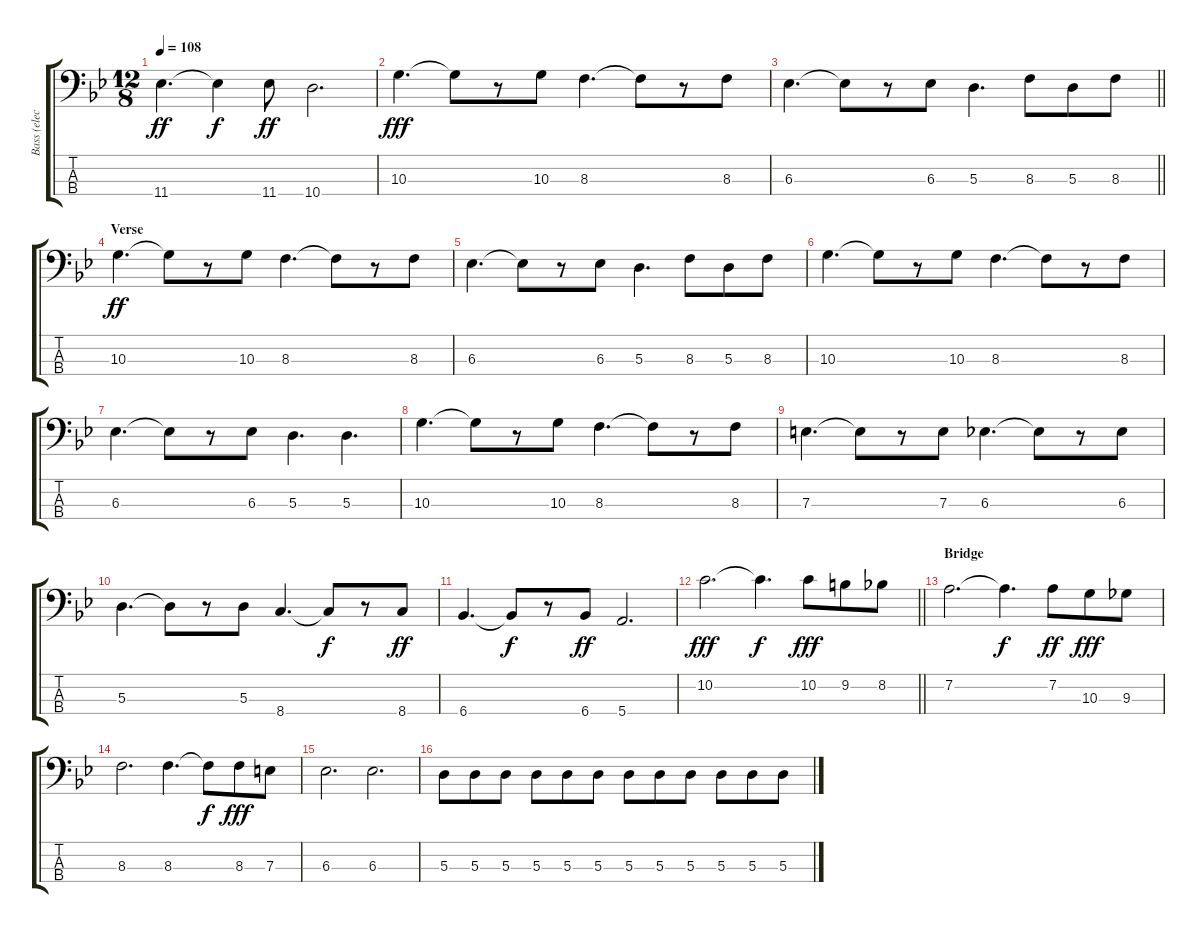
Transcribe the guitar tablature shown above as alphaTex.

\track ("Bass (elec.)" "Bass (elec") {instrument distortionguitar}
\staff {score tabs}
\tuning (G2 D2 A1 E1) {hide}
\ts (12 8)
\tempo 108
\clef f4
\ks gminor
11.4.4{d dy ff} 11.4{t}.4{dy f} 11.4.8{dy ff} 10.4.2{d} |
10.3.4{d dy fff instrument distortionguitar} 10.3{t}.8 r.8 10.3.8 8.3.4{d} 8.3{t}.8 r.8 8.3.8 |
\barLineRight lightlight
6.3.4{d} 6.3{t}.8 r.8 6.3.8 5.3.4{d} 8.3.8 5.3.8 8.3.8 |
\section ("" "Verse")
10.3.4{d dy ff} 10.3{t}.8 r.8 10.3.8 8.3.4{d} 8.3{t}.8 r.8 8.3.8 |
6.3.4{d} 6.3{t}.8 r.8 6.3.8 5.3.4{d} 8.3.8 5.3.8 8.3.8 |
10.3.4{d} 10.3{t}.8 r.8 10.3.8 8.3.4{d} 8.3{t}.8 r.8 8.3.8 |
6.3.4{d} 6.3{t}.8 r.8 6.3.8 5.3.4{d} 5.3.4{d} |
10.3.4{d} 10.3{t}.8 r.8 10.3.8 8.3.4{d} 8.3{t}.8 r.8 8.3.8 |
7.3.4{d} 7.3{t}.8 r.8 7.3.8 6.3.4{d} 6.3{t}.8 r.8 6.3.8 |
5.3.4{d} 5.3{t}.8 r.8 5.3.8 8.4.4{d} 8.4{t}.8{dy f} r.8 8.4.8{dy ff} |
6.4.4{d} 6.4{t}.8{dy f} r.8 6.4.8{dy ff} 5.4.2{d} |
\barLineRight lightlight
10.2.2{d dy fff} 10.2{t}.4{d dy f} 10.2.8{dy fff} 9.2.8 8.2.8 |
\section ("" "Bridge")
7.2.2{d} 7.2{t}.4{d dy f} 7.2.8{dy ff} 10.3.8{dy fff} 9.3.8 |
8.3.2{d} 8.3.4{d} 8.3{t}.8{dy f} 8.3.8{dy fff} 7.3.8 |
6.3.2{d} 6.3.2{d} |
5.3.8 5.3.8 5.3.8 5.3.8 5.3.8 5.3.8 5.3.8 5.3.8 5.3.8 5.3.8 5.3.8 5.3.8
